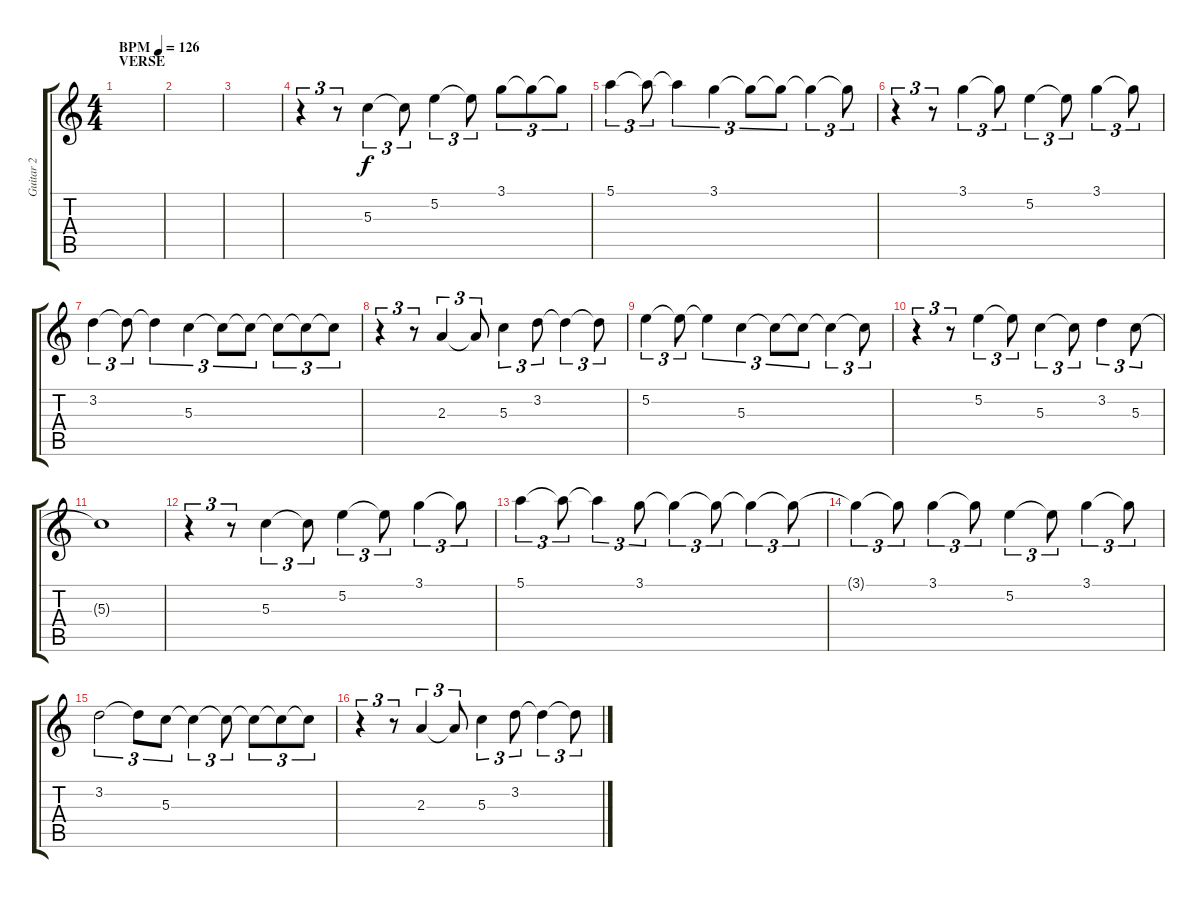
\track ("Guitar 2" "Guitar 2") {instrument acousticguitarnylon}
\staff {score tabs}
\tuning (E4 B3 G3 D3 A2 E2) {hide}
\ts (4 4)
\section ("" "VERSE")
\tempo (126 "BPM")
\clef g2
\ks c
|
|
|
r.4{tu (3 2)} r.8{tu (3 2)} 5.3.4{tu (3 2)} 5.3{t}.8{tu (3 2)} 5.2.4{tu (3 2)} 5.2{t}.8{tu (3 2)} 3.1.8{tu (3 2)} 3.1{t}.8{tu (3 2)} 3.1{t}.8{tu (3 2)} |
5.1.4{tu (3 2)} 5.1{t}.8{tu (3 2)} 5.1{t}.4{tu (3 2)} 3.1.4{tu (3 2)} 3.1{t}.8{tu (3 2)} 3.1{t}.8{tu (3 2)} 3.1{t}.4{tu (3 2)} 3.1{t}.8{tu (3 2)} |
r.4{tu (3 2)} r.8{tu (3 2)} 3.1.4{tu (3 2)} 3.1{t}.8{tu (3 2)} 5.2.4{tu (3 2)} 5.2{t}.8{tu (3 2)} 3.1.4{tu (3 2)} 3.1{t}.8{tu (3 2)} |
3.2.4{tu (3 2)} 3.2{t}.8{tu (3 2)} 3.2{t}.4{tu (3 2)} 5.3.4{tu (3 2)} 5.3{t}.8{tu (3 2)} 5.3{t}.8{tu (3 2)} 5.3{t}.8{tu (3 2)} 5.3{t}.8{tu (3 2)} 5.3{t}.8{tu (3 2)} |
r.4{tu (3 2)} r.8{tu (3 2)} 2.3.4{tu (3 2)} 2.3{t}.8{tu (3 2)} 5.3.4{tu (3 2)} 3.2.8{tu (3 2)} 3.2{t}.4{tu (3 2)} 3.2{t}.8{tu (3 2)} |
5.2.4{tu (3 2)} 5.2{t}.8{tu (3 2)} 5.2{t}.4{tu (3 2)} 5.3.4{tu (3 2)} 5.3{t}.8{tu (3 2)} 5.3{t}.8{tu (3 2)} 5.3{t}.4{tu (3 2)} 5.3{t}.8{tu (3 2)} |
r.4{tu (3 2)} r.8{tu (3 2)} 5.2.4{tu (3 2)} 5.2{t}.8{tu (3 2)} 5.3.4{tu (3 2)} 5.3{t}.8{tu (3 2)} 3.2.4{tu (3 2)} 5.3.8{tu (3 2)} |
5.3{t}.1 |
r.4{tu (3 2)} r.8{tu (3 2)} 5.3.4{tu (3 2)} 5.3{t}.8{tu (3 2)} 5.2.4{tu (3 2)} 5.2{t}.8{tu (3 2)} 3.1.4{tu (3 2)} 3.1{t}.8{tu (3 2)} |
5.1.4{tu (3 2)} 5.1{t}.8{tu (3 2)} 5.1{t}.4{tu (3 2)} 3.1.8{tu (3 2)} 3.1{t}.4{tu (3 2)} 3.1{t}.8{tu (3 2)} 3.1{t}.4{tu (3 2)} 3.1{t}.8{tu (3 2)} |
3.1{t}.4{tu (3 2)} 3.1{t}.8{tu (3 2)} 3.1.4{tu (3 2)} 3.1{t}.8{tu (3 2)} 5.2.4{tu (3 2)} 5.2{t}.8{tu (3 2)} 3.1.4{tu (3 2)} 3.1{t}.8{tu (3 2)} |
3.2.2{tu (3 2)} 3.2{t}.8{tu (3 2)} 5.3.8{tu (3 2)} 5.3{t}.4{tu (3 2)} 5.3{t}.8{tu (3 2)} 5.3{t}.8{tu (3 2)} 5.3{t}.8{tu (3 2)} 5.3{t}.8{tu (3 2)} |
r.4{tu (3 2)} r.8{tu (3 2)} 2.3.4{tu (3 2)} 2.3{t}.8{tu (3 2)} 5.3.4{tu (3 2)} 3.2.8{tu (3 2)} 3.2{t}.4{tu (3 2)} 3.2{t}.8{tu (3 2)}
